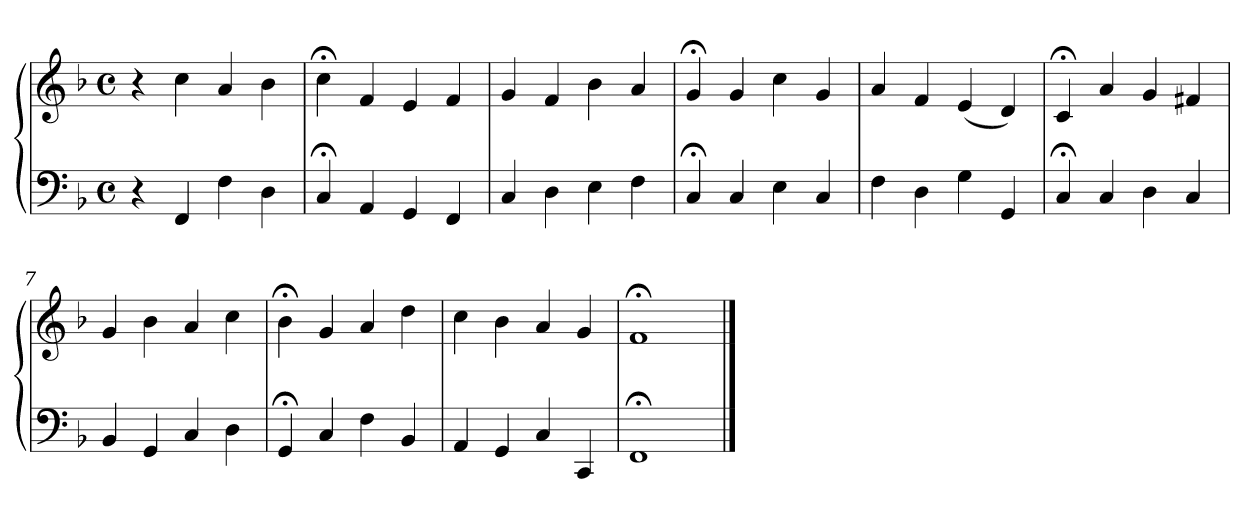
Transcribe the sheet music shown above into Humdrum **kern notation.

**kern	**kern
*part1	*part1
*staff2	*staff1
*clefF4	*clefG2
*k[b-]	*k[b-]
*M4/4	*M4/4
*met(c)	*met(c)
=1	=1
4r	4r
4FF	4cc
4F	4a
4D	4b-
=2	=2
4C;<	4cc;<
4AA	4f
4GG	4e
4FF	4f
=3	=3
4C	4g
4D	4f
4E	4b-
4F	4a
=4	=4
4C;<	4g;<
4C	4g
4E	4cc
4C	4g
=5	=5
4F	4a
4D	4f
4G	(4e
4GG	4d)
=6	=6
4C;<	4c;<
4C	4a
4D	4g
4C	4f#X
=7	=7
4BB-	4g
4GG	4b-
4C	4a
4D	4cc
!!LO:LB:g=z
=8	=8
4GG;<	4b-;<
4C	4g
4F	4a
4BB-	4dd
=9	=9
4AA	4cc
4GG	4b-
4C	4a
4CC	4g
=10	=10
1FF;<	1f;<
==	==
*-	*-
